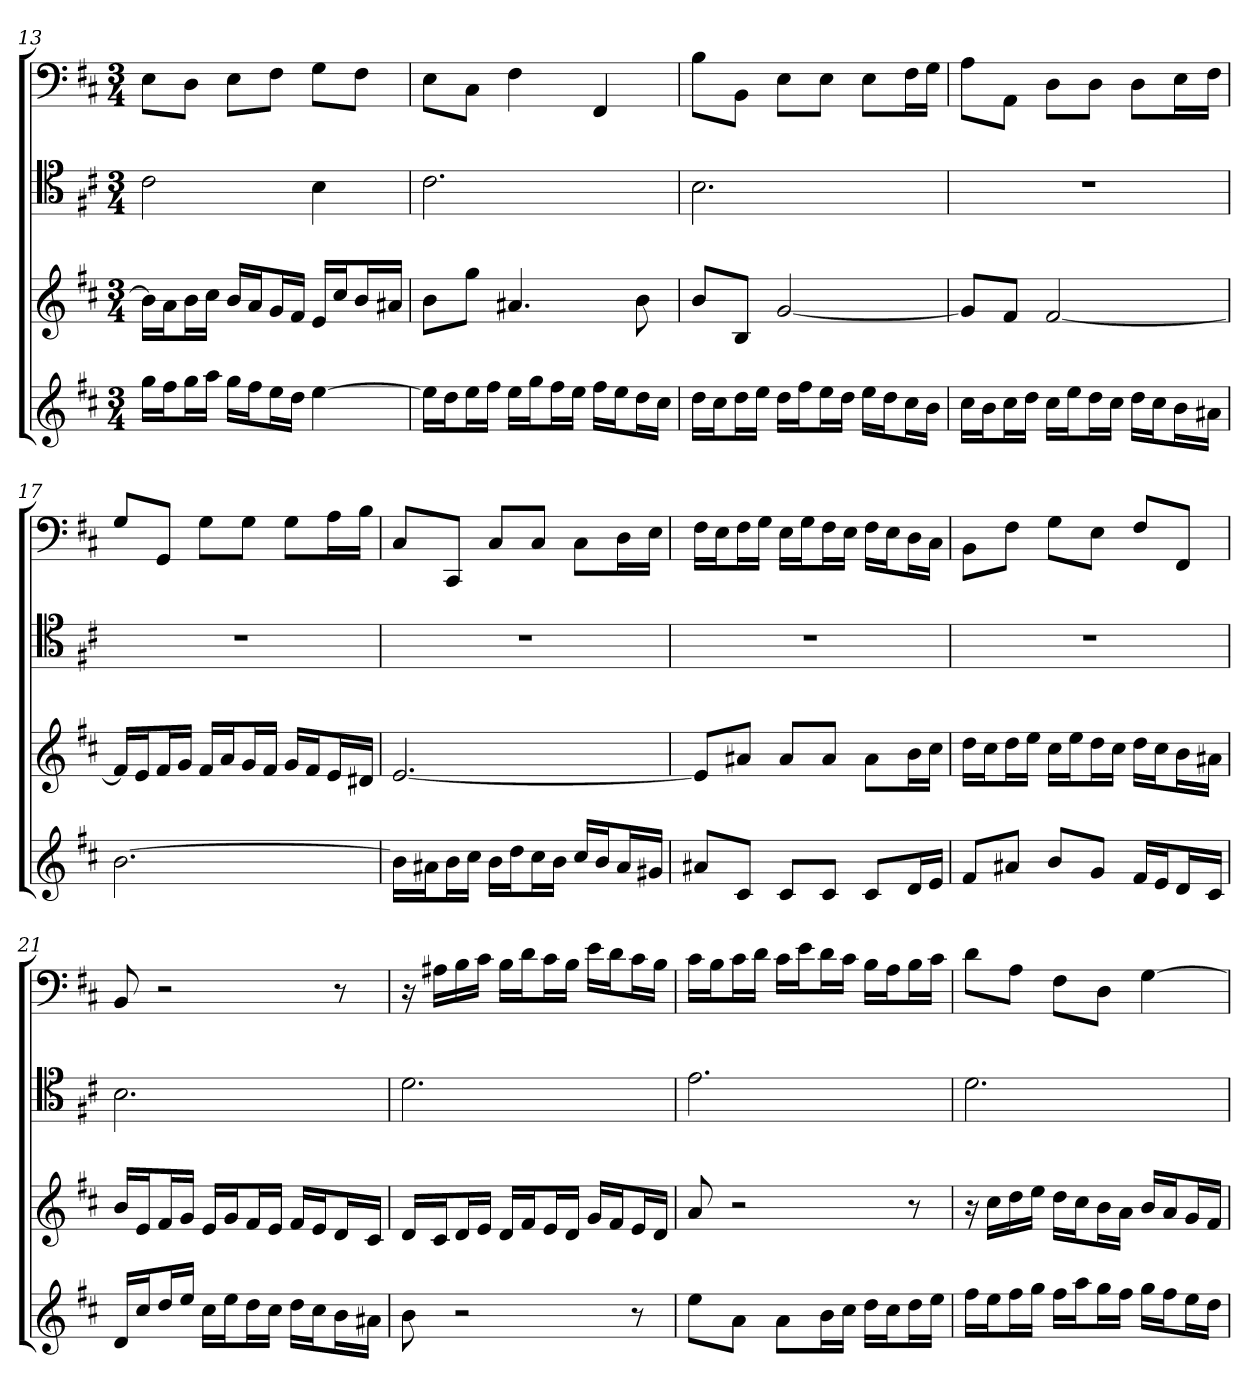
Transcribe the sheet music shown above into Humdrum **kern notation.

**kern	**kern	**kern	**kern
*part4	*part3	*part2	*part1
*staff4	*staff3	*staff2	*staff1
*	*	*clefC4	*clefF4
*k[f#c#]	*k[f#c#]	*k[f#c#]	*k[f#c#]
*b:	*b:	*b:	*b:
*M3/4	*M3/4	*M3/4	*M3/4
=13	=13	=13	=13
16ggLL	16bLL]	2c#	8E\L
16ff#J	16aJ	.	.
16ggL	16bL	.	8D\J
16aaJJ	16cc#JJ	.	.
16ggLL	16bLL	.	8E\L
16ff#J	16aJ	.	.
16eeL	16gL	.	8F#\J
16ddJJ	16f#JJ	.	.
[4ee	16eLL	4B	8G\L
.	16cc#J	.	.
.	16bL	.	8F#\J
.	16a#XJJ	.	.
=14	=14	=14	=14
16eeLL]	8bL	2.c#	8E\L
16ddJ	.	.	.
16eeL	8ggJ	.	8C#\J
16ff#JJ	.	.	.
16eeLL	4.a#X	.	4F#
16ggJ	.	.	.
16ff#L	.	.	.
16eeJJ	.	.	.
16ff#LL	.	.	4FF#
16eeJ	.	.	.
16ddL	8b	.	.
16cc#JJ	.	.	.
=15	=15	=15	=15
16ddLL	8bL	2.B	8B\L
16cc#J	.	.	.
16ddL	8BJ	.	8BB\J
16eeJJ	.	.	.
16ddLL	[2g	.	8E\L
16ff#J	.	.	.
16eeL	.	.	8E\J
16ddJJ	.	.	.
16eeLL	.	.	8E\L
16ddJ	.	.	.
16cc#L	.	.	16F#\L
16bJJ	.	.	16G\JJ
=16	=16	=16	=16
16cc#LL	8gL]	2.r	8A\L
16bJ	.	.	.
16cc#L	8f#J	.	8AA\J
16ddJJ	.	.	.
16cc#LL	[2f#	.	8D\L
16eeJ	.	.	.
16ddL	.	.	8D\J
16cc#JJ	.	.	.
16ddLL	.	.	8D\L
16cc#J	.	.	.
16bL	.	.	16E\L
16a#XJJ	.	.	16F#\JJ
=17	=17	=17	=17
[2.b	16f#LL]	2.r	8G/L
.	16eJ	.	.
.	16f#L	.	8GG/J
.	16gJJ	.	.
.	16f#LL	.	8G\L
.	16aJ	.	.
.	16gL	.	8G\J
.	16f#JJ	.	.
.	16gLL	.	8G\L
.	16f#J	.	.
.	16eL	.	16A\L
.	16d#XJJ	.	16B\JJ
=18	=18	=18	=18
16bLL]	[2.e	2.r	8C#/L
16a#XJ	.	.	.
16bL	.	.	8CC#/J
16cc#JJ	.	.	.
16bLL	.	.	8C#/L
16ddJ	.	.	.
16cc#L	.	.	8C#/J
16bJJ	.	.	.
16cc#LL	.	.	8C#\L
16bJ	.	.	.
16a#L	.	.	16D\L
16g#XJJ	.	.	16E\JJ
=19	=19	=19	=19
8a#XL	8eL]	2.r	16F#\LL
.	.	.	16E\J
8c#J	8a#XJ	.	16F#\L
.	.	.	16G\JJ
8c#L	8a#L	.	16E\LL
.	.	.	16G\J
8c#J	8a#J	.	16F#\L
.	.	.	16E\JJ
8c#L	8a#L	.	16F#\LL
.	.	.	16E\J
16dL	16bL	.	16D\L
16eJJ	16cc#JJ	.	16C#\JJ
=20	=20	=20	=20
8f#L	16ddLL	2.r	8BB\L
.	16cc#J	.	.
8a#XJ	16ddL	.	8F#\J
.	16eeJJ	.	.
8bL	16cc#LL	.	8G\L
.	16eeJ	.	.
8gJ	16ddL	.	8E\J
.	16cc#JJ	.	.
16f#LL	16ddLL	.	8F#/L
16eJ	16cc#J	.	.
16dL	16bL	.	8FF#/J
16c#JJ	16a#XJJ	.	.
=21	=21	=21	=21
16dLL	16bLL	2.B	8BB
16cc#J	16eJ	.	.
16ddL	16f#L	.	2r
16eeJJ	16gJJ	.	.
16cc#LL	16eLL	.	.
16eeJ	16gJ	.	.
16ddL	16f#L	.	.
16cc#JJ	16eJJ	.	.
16ddLL	16f#LL	.	.
16cc#J	16eJ	.	.
16bL	16dL	.	8r
16a#XJJ	16c#JJ	.	.
=22	=22	=22	=22
8b	16dLL	2.d	16r
.	16c#J	.	16A#X\LL
2r	16dL	.	16B\
.	16eJJ	.	16c#\JJ
.	16dLL	.	16B\LL
.	16f#J	.	16d\J
.	16eL	.	16c#\L
.	16dJJ	.	16B\JJ
.	16gLL	.	16e\LL
.	16f#J	.	16d\J
8r	16eL	.	16c#\L
.	16dJJ	.	16B\JJ
=23	=23	=23	=23
8eeL	8a	2.e	16c#\LL
.	.	.	16B\J
8aJ	2r	.	16c#\L
.	.	.	16d\JJ
8aL	.	.	16c#\LL
.	.	.	16e\J
16bL	.	.	16d\L
16cc#JJ	.	.	16c#\JJ
16ddLL	.	.	16B\LL
16cc#J	.	.	16A\J
16ddL	8r	.	16B\L
16eeJJ	.	.	16c#\JJ
=24	=24	=24	=24
16ff#LL	16r	2.d	8d\L
16eeJ	16cc#LL	.	.
16ff#L	16dd	.	8A\J
16ggJJ	16eeJJ	.	.
16ff#LL	16ddLL	.	8F#\L
16aaJ	16cc#J	.	.
16ggL	16bL	.	8D\J
16ff#JJ	16aJJ	.	.
16ggLL	16bLL	.	[4G
16ff#J	16aJ	.	.
16eeL	16gL	.	.
16ddJJ	16f#JJ	.	.
=	=	=	=
*-	*-	*-	*-
